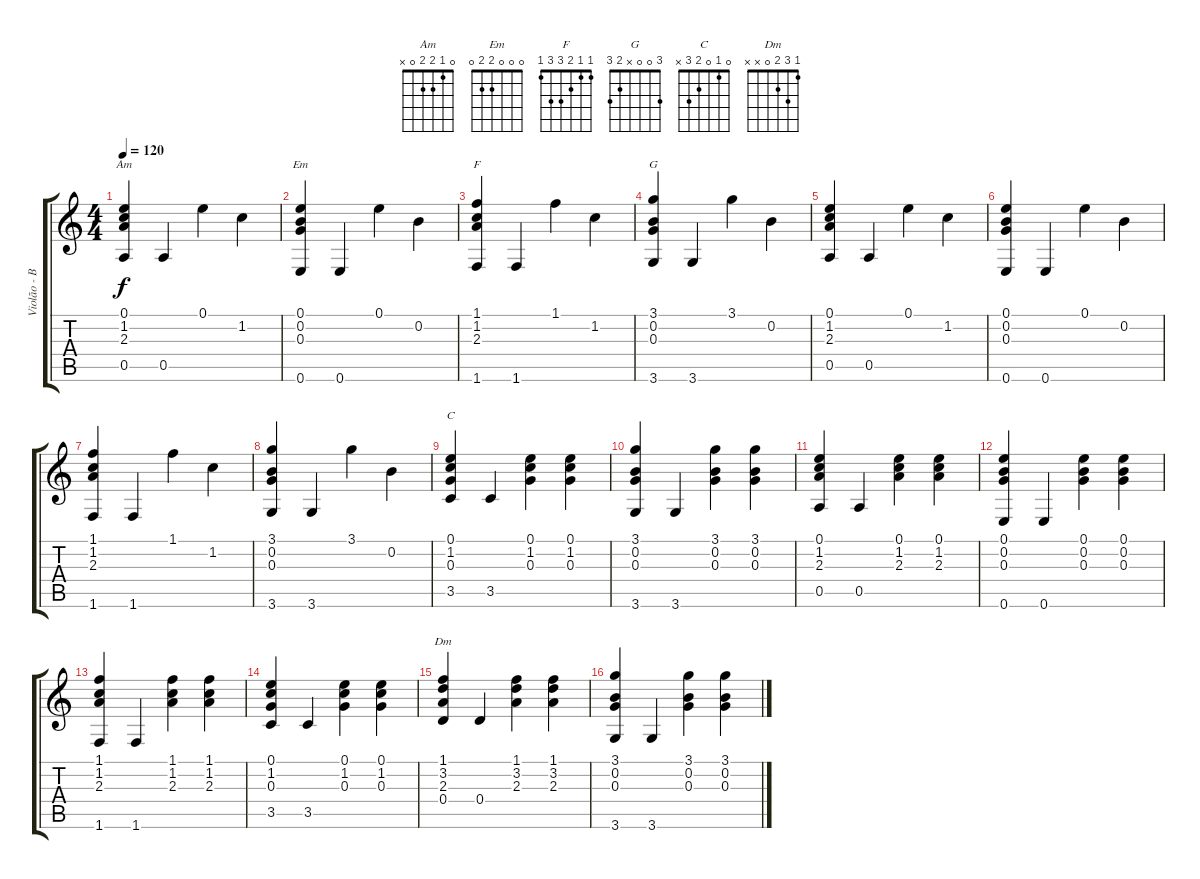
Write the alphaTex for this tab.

\track ("Violão - Base" "Violão - B") {instrument acousticguitarsteel}
\staff {score tabs}
\tuning (E4 B3 G3 D3 A2 E2) {hide}
\chord ("Am" 0 1 2 2 0 x)
\chord ("Em" 0 0 0 2 2 0)
\chord ("F" 1 1 2 3 3 1)
\chord ("G" 3 0 0 x 2 3)
\chord ("C" 0 1 0 2 3 x)
\chord ("Dm" 1 3 2 0 x x)
\ts (4 4)
\tempo 120
\clef g2
\ks c
(0.1 1.2 2.3 0.5).4{ch "Am" dy f} 0.5.4 0.1.4 1.2.4 |
(0.1 0.2 0.3 0.6).4{ch "Em"} 0.6.4 0.1.4 0.2.4 |
(1.1 1.2 2.3 1.6).4{ch "F"} 1.6.4 1.1.4 1.2.4 |
(3.1 0.2 0.3 3.6).4{ch "G"} 3.6.4 3.1.4 0.2.4 |
(0.1 1.2 2.3 0.5).4 0.5.4 0.1.4 1.2.4 |
(0.1 0.2 0.3 0.6).4 0.6.4 0.1.4 0.2.4 |
(1.1 1.2 2.3 1.6).4 1.6.4 1.1.4 1.2.4 |
(3.1 0.2 0.3 3.6).4 3.6.4 3.1.4 0.2.4 |
(0.1 1.2 0.3 3.5).4{ch "C"} 3.5.4 (0.1 1.2 0.3).4 (0.1 1.2 0.3).4 |
(3.1 0.2 0.3 3.6).4 3.6.4 (3.1 0.2 0.3).4 (3.1 0.2 0.3).4 |
(0.1 1.2 2.3 0.5).4 0.5.4 (0.1 1.2 2.3).4 (0.1 1.2 2.3).4 |
(0.1 0.2 0.3 0.6).4 0.6.4 (0.1 0.2 0.3).4 (0.1 0.2 0.3).4 |
(1.1 1.2 2.3 1.6).4 1.6.4 (1.1 1.2 2.3).4 (1.1 1.2 2.3).4 |
(0.1 1.2 0.3 3.5).4 3.5.4 (0.1 1.2 0.3).4 (0.1 1.2 0.3).4 |
(1.1 3.2 2.3 0.4).4{ch "Dm"} 0.4.4 (1.1 3.2 2.3).4 (1.1 3.2 2.3).4 |
(3.1 0.2 0.3 3.6).4 3.6.4 (3.1 0.2 0.3).4 (3.1 0.2 0.3).4
